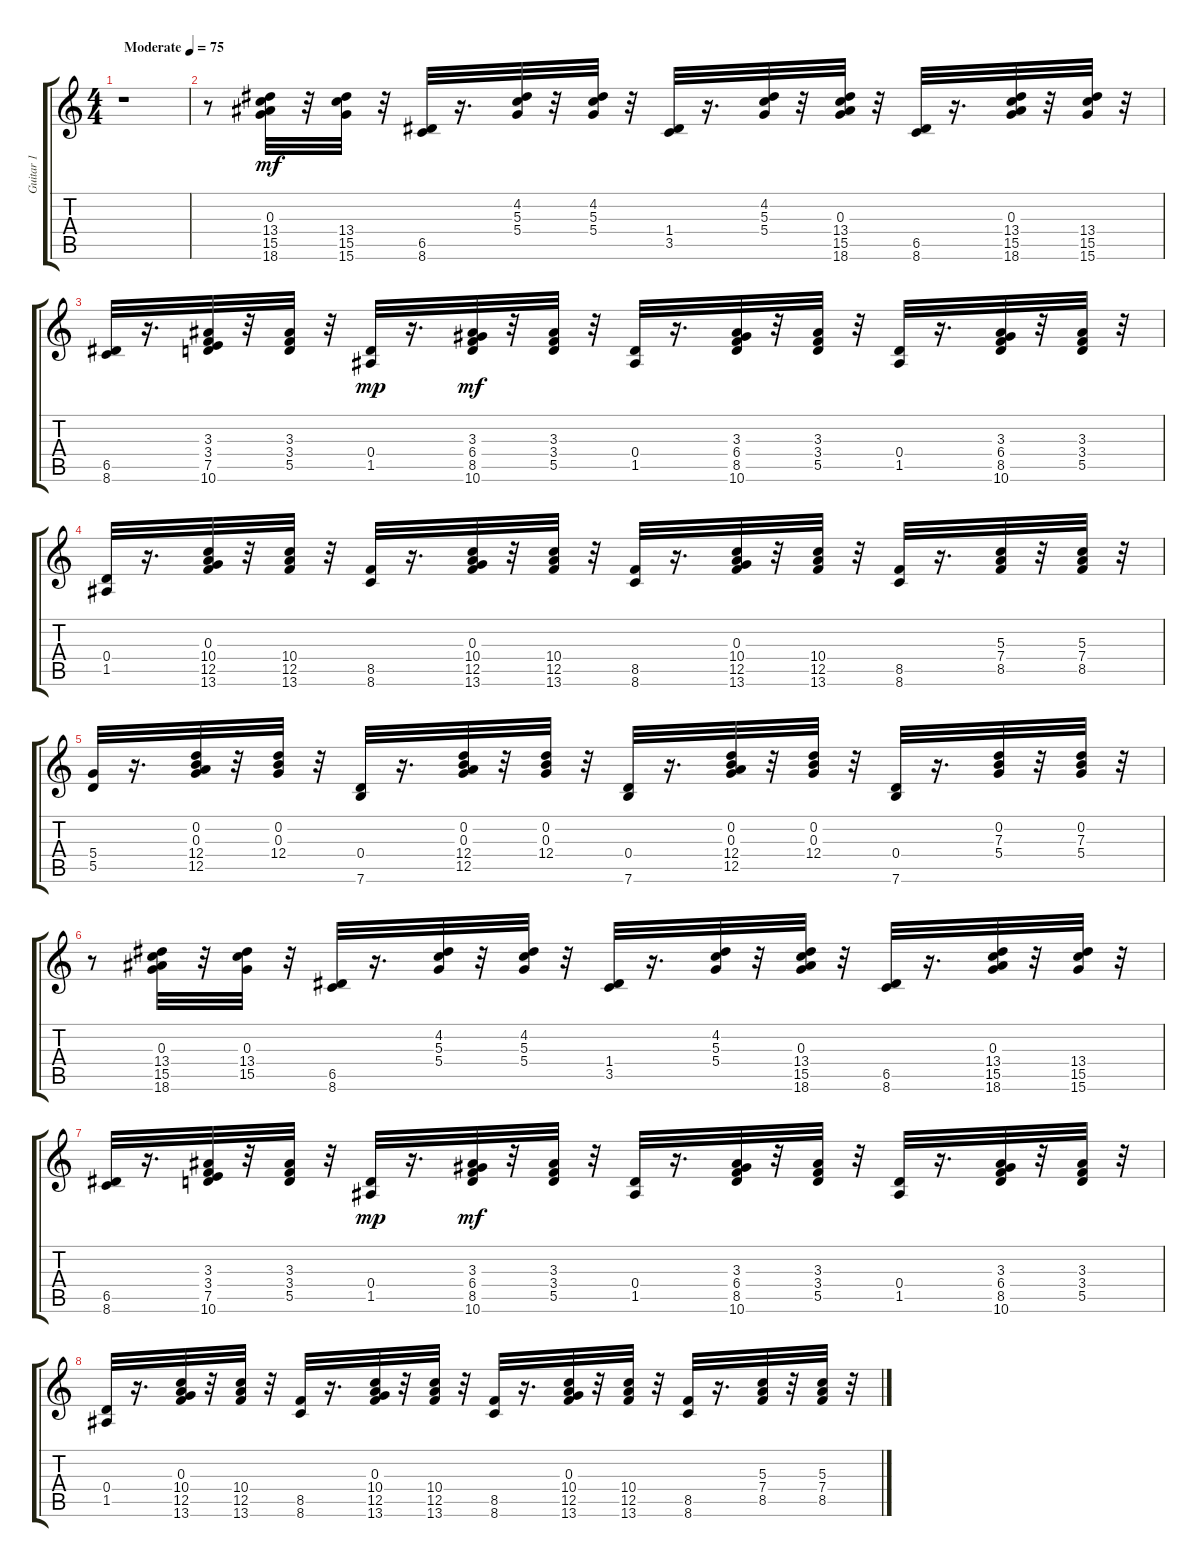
\track ("Guitar 1" "Guitar 1") {instrument electricguitarclean}
\staff {score tabs}
\tuning (E4 B3 G3 D3 A2 E2) {hide}
\ts (4 4)
\tempo (75 "Moderate")
\clef g2
\ks c
r.1{dy mf instrument electricguitarclean} |
r.8 (0.3 13.4 15.5 18.6).32 r.32 (13.4 15.5 15.6).32 r.32 (6.5 8.6).32 r.16{d} (4.2 5.3 5.4).32 r.32 (4.2 5.3 5.4).32 r.32 (1.4 3.5).32 r.16{d} (4.2 5.3 5.4).32 r.32 (0.3 13.4 15.5 18.6).32 r.32 (6.5 8.6).32 r.16{d} (0.3 13.4 15.5 18.6).32 r.32 (13.4 15.5 15.6).32 r.32 |
(6.5 8.6).32 r.16{d} (3.3 3.4 7.5 10.6).32 r.32 (3.3 3.4 5.5).32 r.32 (0.4 1.5).32{dy mp} r.16{d} (3.3 6.4 8.5 10.6).32{dy mf} r.32 (3.3 3.4 5.5).32 r.32 (0.4 1.5).32 r.16{d} (3.3 6.4 8.5 10.6).32 r.32 (3.3 3.4 5.5).32 r.32 (0.4 1.5).32 r.16{d} (3.3 6.4 8.5 10.6).32 r.32 (3.3 3.4 5.5).32 r.32 |
(0.4 1.5).32 r.16{d} (0.3 10.4 12.5 13.6).32 r.32 (10.4 12.5 13.6).32 r.32 (8.5 8.6).32 r.16{d} (0.3 10.4 12.5 13.6).32 r.32 (10.4 12.5 13.6).32 r.32 (8.5 8.6).32 r.16{d} (0.3 10.4 12.5 13.6).32 r.32 (10.4 12.5 13.6).32 r.32 (8.5 8.6).32 r.16{d} (5.3 7.4 8.5).32 r.32 (5.3 7.4 8.5).32 r.32 |
(5.4 5.5).32 r.16{d} (0.2 0.3 12.4 12.5).32 r.32 (0.2 0.3 12.4).32 r.32 (0.4 7.6).32 r.16{d} (0.2 0.3 12.4 12.5).32 r.32 (0.2 0.3 12.4).32 r.32 (0.4 7.6).32 r.16{d} (0.2 0.3 12.4 12.5).32 r.32 (0.2 0.3 12.4).32 r.32 (0.4 7.6).32 r.16{d} (0.2 7.3 5.4).32 r.32 (0.2 7.3 5.4).32 r.32 |
r.8 (0.3 13.4 15.5 18.6).32 r.32 (0.3 13.4 15.5).32 r.32 (6.5 8.6).32 r.16{d} (4.2 5.3 5.4).32 r.32 (4.2 5.3 5.4).32 r.32 (1.4 3.5).32 r.16{d} (4.2 5.3 5.4).32 r.32 (0.3 13.4 15.5 18.6).32 r.32 (6.5 8.6).32 r.16{d} (0.3 13.4 15.5 18.6).32 r.32 (13.4 15.5 15.6).32 r.32 |
(6.5 8.6).32 r.16{d} (3.3 3.4 7.5 10.6).32 r.32 (3.3 3.4 5.5).32 r.32 (0.4 1.5).32{dy mp} r.16{d} (3.3 6.4 8.5 10.6).32{dy mf} r.32 (3.3 3.4 5.5).32 r.32 (0.4 1.5).32 r.16{d} (3.3 6.4 8.5 10.6).32 r.32 (3.3 3.4 5.5).32 r.32 (0.4 1.5).32 r.16{d} (3.3 6.4 8.5 10.6).32 r.32 (3.3 3.4 5.5).32 r.32 |
(0.4 1.5).32 r.16{d} (0.3 10.4 12.5 13.6).32 r.32 (10.4 12.5 13.6).32 r.32 (8.5 8.6).32 r.16{d} (0.3 10.4 12.5 13.6).32 r.32 (10.4 12.5 13.6).32 r.32 (8.5 8.6).32 r.16{d} (0.3 10.4 12.5 13.6).32 r.32 (10.4 12.5 13.6).32 r.32 (8.5 8.6).32 r.16{d} (5.3 7.4 8.5).32 r.32 (5.3 7.4 8.5).32 r.32
